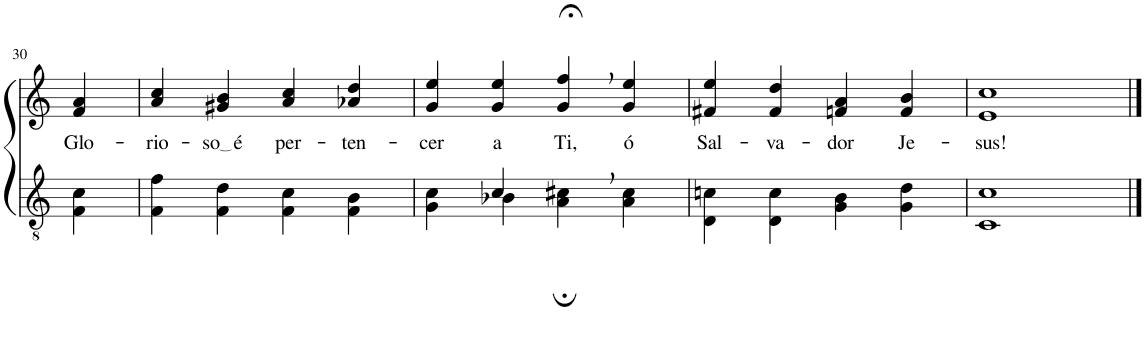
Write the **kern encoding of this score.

**kern	**kern	**text
*part2	*part1	*part1
*staff2	*staff1	*staff1
*I"Parte III e IV	*I"Parte I e II	*
!!LO:PB:g=z
*clefGv2	*clefG2	*
*Trd4c7	*Trd4c7	*
*k[]	*k[]	*
*M2/2	*M2/2	*
=30	=30	=30
!	!	!LO:LY:b
4F\ 4c\	4f/ 4a/	Glo-
=31	=31	=31
!	!	!LO:LY:b
4F\ 4f\	4a/ 4cc/	-rio-
!	!	!LO:LY:b
4F\ 4d\	4g#X/ 4b/	so é
!	!	!LO:LY:b
4F\ 4c\	4a/ 4cc/	per-
!	!	!LO:LY:b
4F\ 4B\	4a-X/ 4dd/	-ten-
=32	=32	=32
*^	*	*
!	!	!	!LO:LY:b
4ryy	4G\ 4c\	4g/ 4ee/	-cer
!	!	!	!LO:LY:b
4c/	4B-X\	4g/ 4ee/	a
!	!	!	!LO:LY:b
2ryy	4A\; 4c#X\;	4g/;<, 4ff/;<,	Ti,
!	!	!	!LO:LY:b
.	4A\ 4c#\	4g/ 4ee/	ó
=33	=33	=33	=33
!	!	!	!LO:LY:b
*v	*v	*	*
4D\ 4cn\	4f#X/ 4ee/	Sal-
!	!	!LO:LY:b
4D\ 4c\	4f#/ 4dd/	-va-
!	!	!LO:LY:b
4G\ 4B\	4fn/ 4a/	-dor
!	!	!LO:LY:b
4G\ 4d\	4f/ 4b/	Je-
=34	=34	=34
!	!	!LO:LY:b
1C 1c	1e 1cc	-sus!
==	==	==
*-	*-	*-
